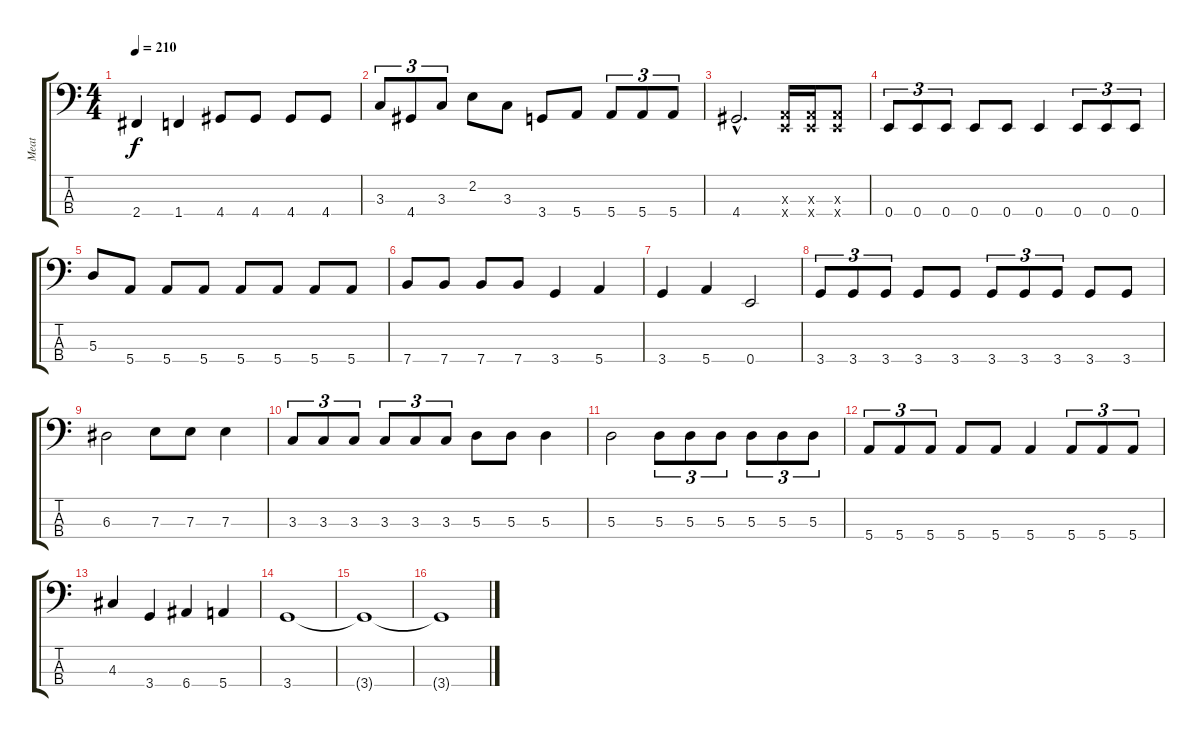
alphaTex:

\track ("Meat" "Meat") {instrument electricbasspick}
\staff {score tabs}
\tuning (G2 D2 A1 E1) {hide}
\ts (4 4)
\tempo 210
\clef f4
\ks c
2.4{t}.4{dy f} 1.4.4 4.4.8 4.4.8 4.4.8 4.4.8 |
3.3.8{tu (3 2)} 4.4.8{tu (3 2)} 3.3.8{tu (3 2)} 2.2.8 3.3.8 3.4.8 5.4.8 5.4.8{tu (3 2)} 5.4.8{tu (3 2)} 5.4.8{tu (3 2)} |
4.4{hac}.2{d} (0.3{x} 0.4{x}).16 (0.3{x} 0.4{x}).16 (0.3{x} 0.4{x}).8 |
0.4.8{tu (3 2)} 0.4.8{tu (3 2)} 0.4.8{tu (3 2)} 0.4.8 0.4.8 0.4.4 0.4.8{tu (3 2)} 0.4.8{tu (3 2)} 0.4.8{tu (3 2)} |
5.3.8 5.4.8 5.4.8 5.4.8 5.4.8 5.4.8 5.4.8 5.4.8 |
7.4.8 7.4.8 7.4.8 7.4.8 3.4.4 5.4.4 |
3.4.4 5.4.4 0.4.2 |
3.4.8{tu (3 2)} 3.4.8{tu (3 2)} 3.4.8{tu (3 2)} 3.4.8 3.4.8 3.4.8{tu (3 2)} 3.4.8{tu (3 2)} 3.4.8{tu (3 2)} 3.4.8 3.4.8 |
6.3.2 7.3.8 7.3.8 7.3.4 |
3.3.8{tu (3 2)} 3.3.8{tu (3 2)} 3.3.8{tu (3 2)} 3.3.8{tu (3 2)} 3.3.8{tu (3 2)} 3.3.8{tu (3 2)} 5.3.8 5.3.8 5.3.4 |
5.3.2 5.3.8{tu (3 2)} 5.3.8{tu (3 2)} 5.3.8{tu (3 2)} 5.3.8{tu (3 2)} 5.3.8{tu (3 2)} 5.3.8{tu (3 2)} |
5.4.8{tu (3 2)} 5.4.8{tu (3 2)} 5.4.8{tu (3 2)} 5.4.8 5.4.8 5.4.4 5.4.8{tu (3 2)} 5.4.8{tu (3 2)} 5.4.8{tu (3 2)} |
4.3.4 3.4.4 6.4.4 5.4.4 |
3.4.1 |
3.4{t}.1 |
3.4{t}.1
